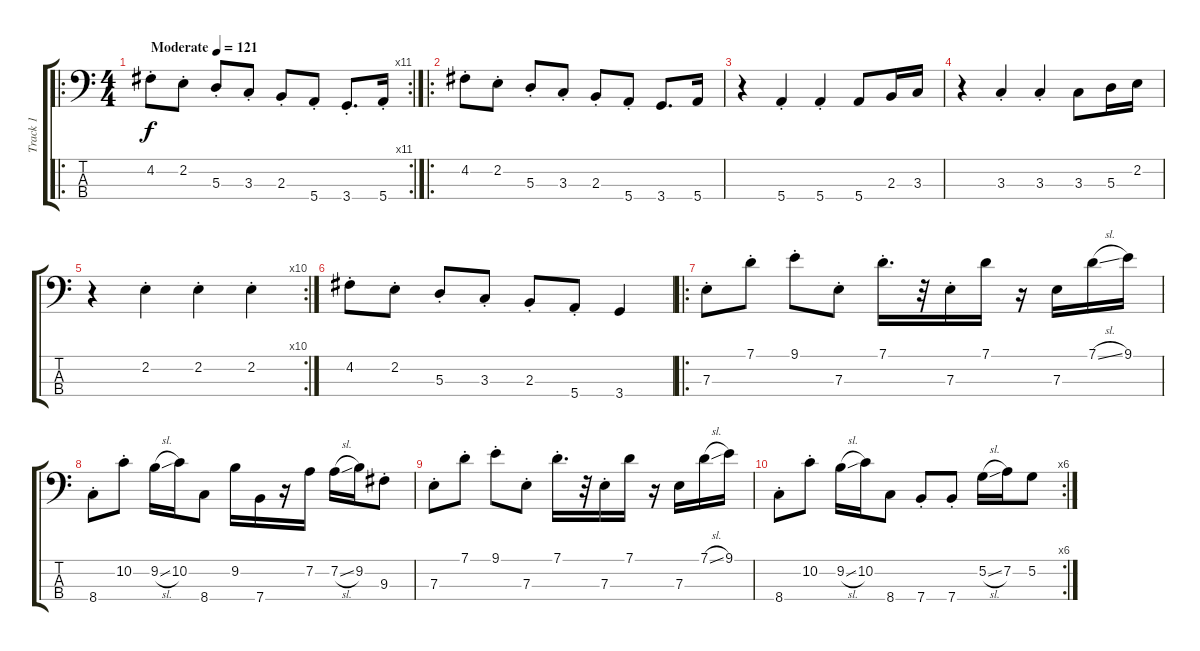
\track ("Track 1" "Track 1") {instrument electricbassfinger}
\staff {score tabs}
\tuning (G2 D2 A1 E1) {hide}
\ro
\rc 11
\ts (4 4)
\tempo (121 "Moderate")
\clef f4
\ks c
4.2{st}.8{dy f instrument electricbassfinger} 2.2{st}.8 5.3{st}.8 3.3{st}.8 2.3{st}.8 5.4{st}.8 3.4{st}.8{d} 5.4{st}.16 |
\ro
4.2{st}.8 2.2{st}.8 5.3{st}.8 3.3{st}.8 2.3{st}.8 5.4{st}.8 3.4.8{d} 5.4.16 |
r.4 5.4{st}.4 5.4{st}.4 5.4.8 2.3.16 3.3.16 |
r.4 3.3{st}.4 3.3{st}.4 3.3.8 5.3.16 2.2.16 |
\rc 10
r.4 2.2{st}.4 2.2{st}.4 2.2{st}.4 |
4.2{st}.8 2.2{st}.8 5.3{st}.8 3.3{st}.8 2.3{st}.8 5.4{st}.8 3.4.4 |
\ro
7.3{st}.8 7.1{st}.8 9.1{st}.8 7.3{st}.8 7.1{st}.16{d} r.32 7.3{st}.16 7.1.16 r.16 7.3.16 7.1{sl}.16 9.1.16 |
8.4{st}.8 10.2{st}.8 9.2{sl}.16 10.2.16 8.4.8 9.2.16 7.4.16 r.16 7.2.16 7.2{sl}.16 9.2.16 9.3{st}.8 |
7.3{st}.8 7.1{st}.8 9.1{st}.8 7.3{st}.8 7.1{st}.16{d} r.32 7.3{st}.16 7.1.16 r.16 7.3.16 7.1{sl}.16 9.1.16 |
\rc 6
8.4{st}.8 10.2{st}.8 9.2{sl}.16 10.2.16 8.4.8 7.4{st}.8 7.4{st}.8 5.2{sl}.16 7.2.16 5.2.8
